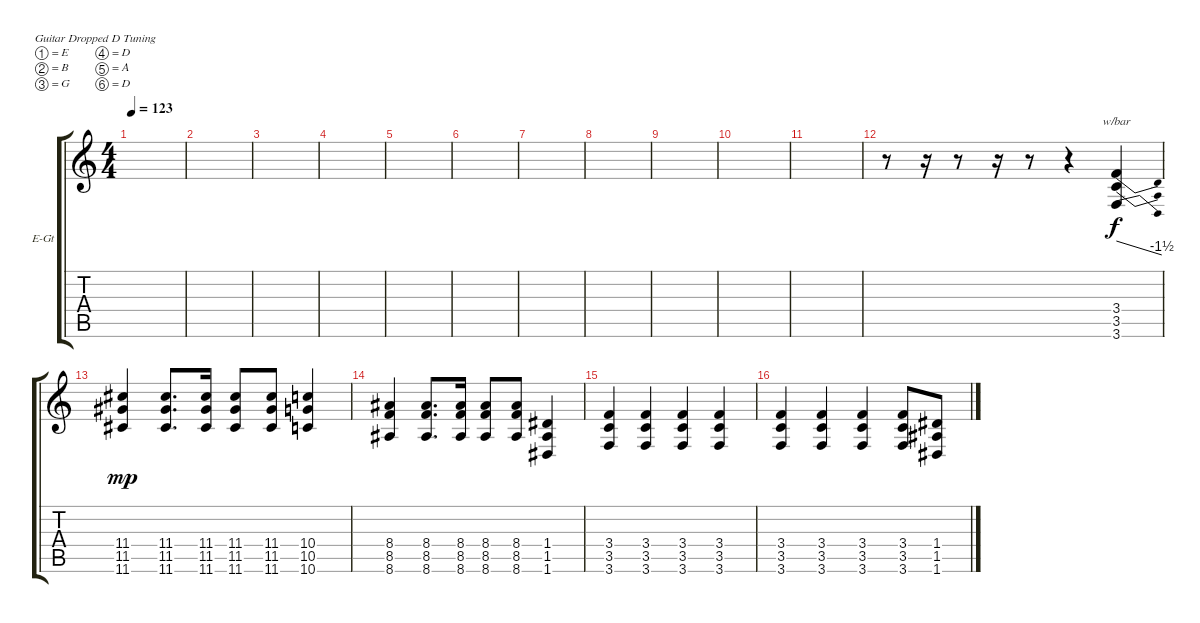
\defaultSystemsLayout 4
\bracketExtendMode groupsimilarinstruments
\firstSystemTrackNameOrientation horizontal
\otherSystemsTrackNameOrientation horizontal
\track ("Electric Guitar" "E-Gt") {instrument distortionguitar}
\staff {score tabs}
\tuning (E4 B3 G3 D3 A2 D2)
\ts (4 4)
\tempo 123
\clef g2
\scale
0.333333
\ks c
|
\scale
0.333333 |
\scale
0.333333 |
\scale
0.333333 |
\scale
0.333333 |
\scale
0.333333 |
\scale
0.333333 |
\scale
0.333333 |
\scale
0.333333 |
\scale
0.333333 |
\scale
0.333333 |
\scale
0.333333 r.8 r.16 r.8 r.16 r.8 r.4 (3.6 3.5 3.4).4{tbe (dive default 0 0 59.4 -6)} |
\scale
0.333333 (11.6 11.5 11.4).4{dy mp} (11.6 11.5 11.4).8{d} (11.6 11.5 11.4).16 (11.6 11.5 11.4).8 (11.6 11.5 11.4).8 (10.6 10.5 10.4).4 |
\scale
0.333333 (8.6 8.5 8.4).4 (8.6 8.5 8.4).8{d} (8.6 8.5 8.4).16 (8.6 8.5 8.4).8 (8.6 8.5 8.4).8 (1.6 1.5 1.4).4 |
\scale
0.333333 (3.6 3.5 3.4).4 (3.6 3.5 3.4).4 (3.6 3.5 3.4).4 (3.6 3.5 3.4).4 |
\scale
0.333333 (3.6 3.5 3.4).4 (3.6 3.5 3.4).4 (3.6 3.5 3.4).4 (3.6 3.5 3.4).8 (1.6 1.5 1.4).8
